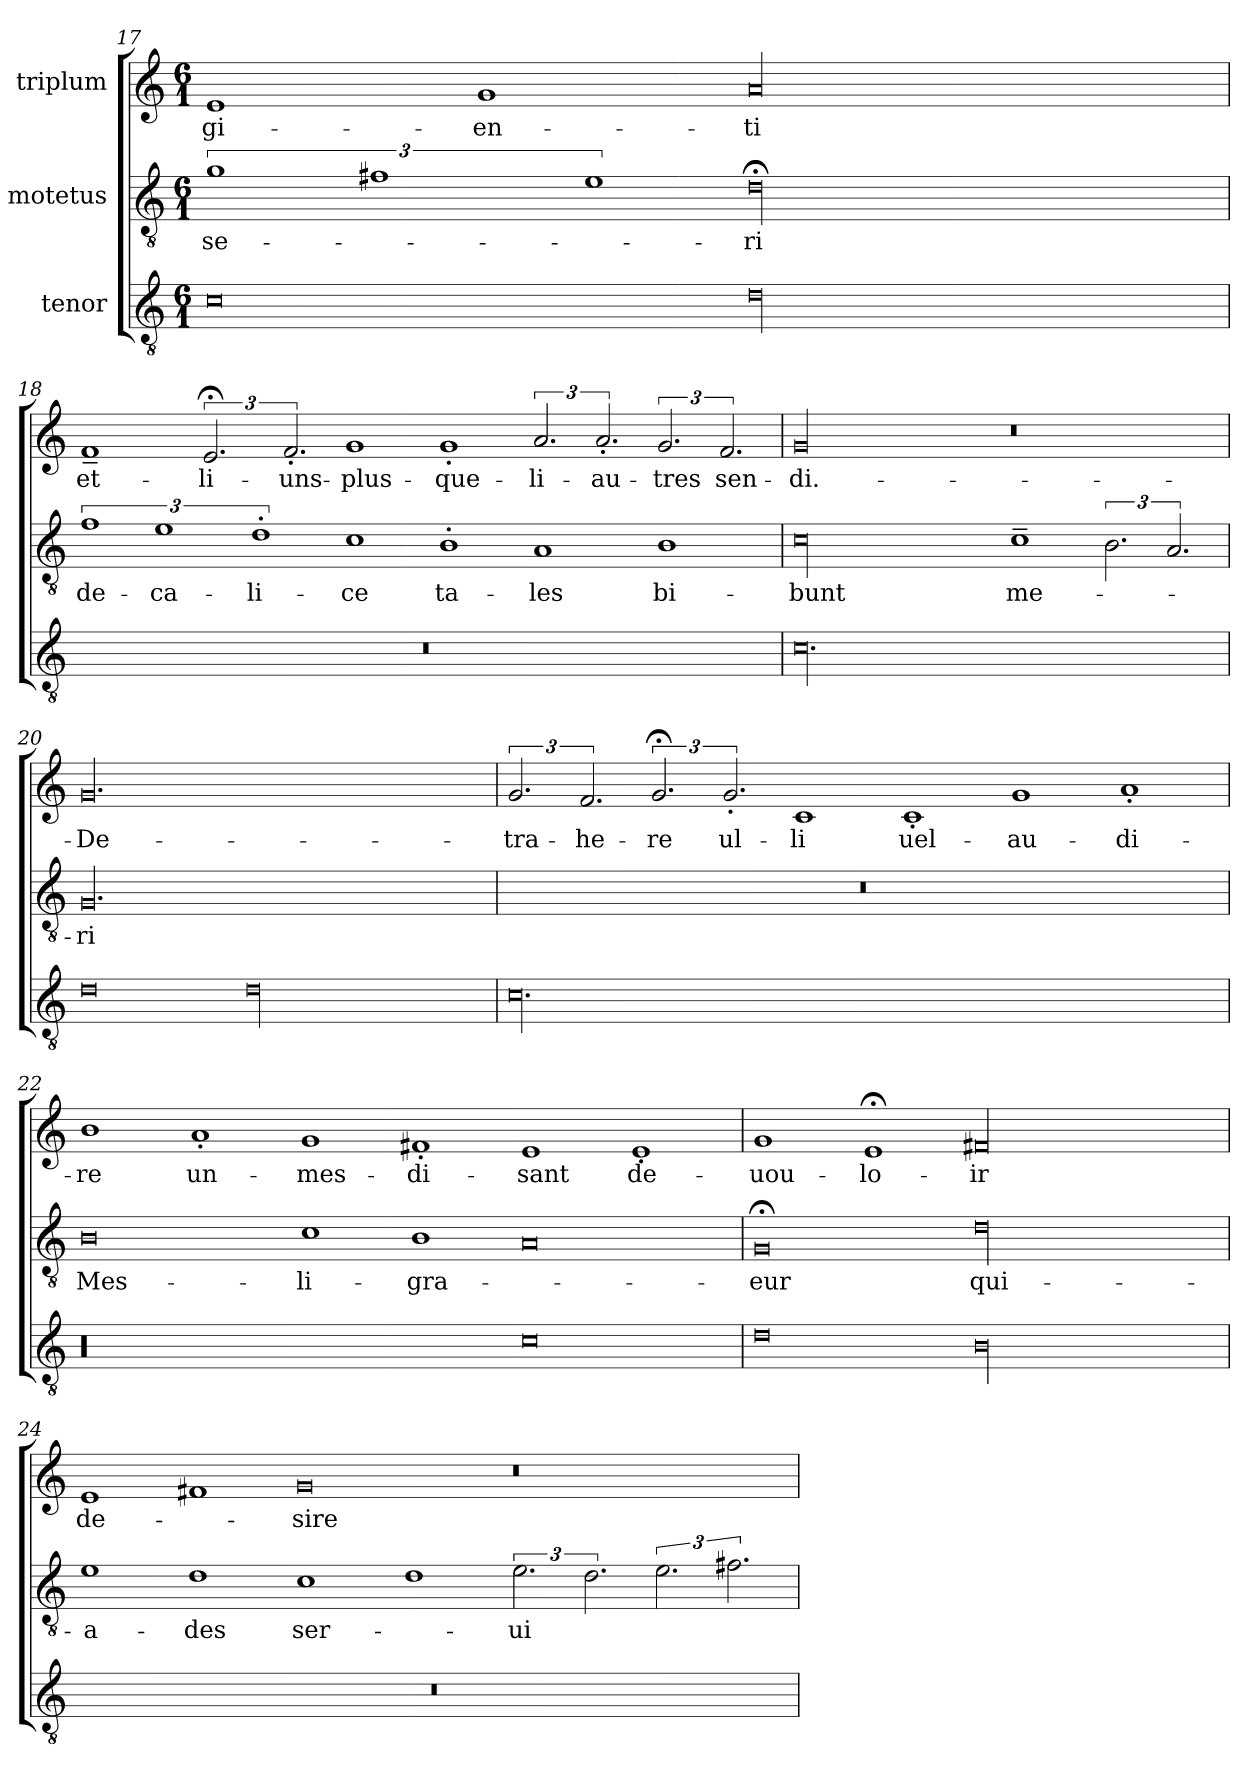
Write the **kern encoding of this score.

**kern	**kern	**text	**kern	**text
*part3	*part2	*part2	*part1	*part1
*staff3	*staff2	*staff2	*staff1	*staff1
*I"tenor	*I"motetus	*	*I"triplum	*
*clefGv2	*clefGv2	*	*clefG2	*
*k[]	*k[]	*	*k[]	*
*C:	*C:	*	*C:	*
*M6/1	*M6/1	*	*M6/1	*
=17	=17	=17	=17	=17
0c\	3%2g\	se-	1e/	-gi-
.	3%2f#X\	.	.	.
.	.	.	1g/	-en-
.	3%2e\	.	.	.
00d\	00d;<\	-ri	00a/	-ti
=18	=18	=18	=18	=18
00.r	3%2f\	de-	1f~/	et-
.	3%2e\	ca-	.	.
.	.	.	3.e;</	li-
.	3%2d'\	-li-	.	.
.	.	.	3.f'/	uns-
.	1c\	-ce	1g/	plus-
.	1B'\	ta-	1g'/	que-
.	1A/	-les	3.a/	li-
.	.	.	3.a'/	au-
.	1B\	bi-	3.g/	-tres
.	.	.	3.f/	sen-
=19	=19	=19	=19	=19
00.c\	00c\	-bunt	00g/	di.-
.	1c~\	me-	0r	.
.	3.B\	.	.	.
.	3.A/	.	.	.
=20	=20	=20	=20	=20
0d\	00.G/	-ri	00.g/	De-
00d\	.	.	.	.
=21	=21	=21	=21	=21
00.c\	00.r	.	3.g/	-tra-
.	.	.	3.f/	-he-
.	.	.	3.g;</	-re
.	.	.	3.g'/	ul-
.	.	.	1c/	-li
.	.	.	1c'/	uel-
.	.	.	1g/	au-
.	.	.	1a'/	-di-
=22	=22	=22	=22	=22
00r	0B\	Mes-	1b\	-re
.	.	.	1a'/	un-
.	1c\	li-	1g/	mes-
.	1B\	gra-	1f#X'/	-di-
0c\	0A/	.	1e/	-sant
.	.	.	1e'/	de-
=23	=23	=23	=23	=23
0d\	0G;</	-eur	1g/	uou-
.	.	.	1e;</	-lo-
00B\	00d\	qui-	00f#X/	-ir
=24	=24	=24	=24	=24
00.r	1e\	a-	1e/	de-
.	1d\	-des	1f#X/	.
.	1c\	ser-	0g/	-sire
.	1d\	.	.	.
.	3.e\	-ui	0r	.
.	3.d\	.	.	.
.	3.e\	.	.	.
.	3.f#X\	.	.	.
=	=	=	=	=
*-	*-	*-	*-	*-
